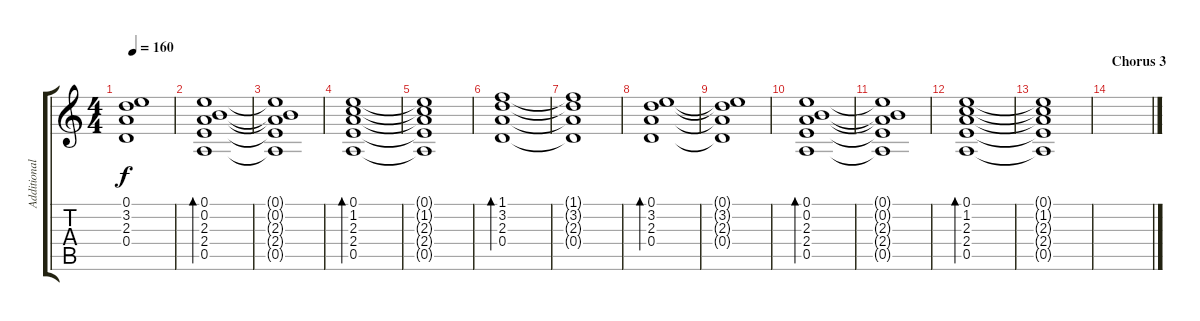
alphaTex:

\track ("Additional Guitar" "Additional") {instrument electricguitarjazz}
\staff {score tabs}
\tuning (E4 B3 G3 D3 A2 E2) {hide}
\ts (4 4)
\tempo 160
\clef g2
\ks c
(0.1{t} 3.2{t} 2.3{t} 0.4{t}).1{dy f} |
(0.1 0.2 2.3 2.4 0.5).1{bd 480} |
(0.1{t} 0.2{t} 2.3{t} 2.4{t} 0.5{t}).1 |
(0.1 1.2 2.3 2.4 0.5).1{bd 480} |
(0.1{t} 1.2{t} 2.3{t} 2.4{t} 0.5{t}).1 |
(1.1 3.2 2.3 0.4).1{bd 480} |
(1.1{t} 3.2{t} 2.3{t} 0.4{t}).1 |
(0.1 3.2 2.3 0.4).1{bd 480} |
(0.1{t} 3.2{t} 2.3{t} 0.4{t}).1 |
(0.1 0.2 2.3 2.4 0.5).1{bd 480} |
(0.1{t} 0.2{t} 2.3{t} 2.4{t} 0.5{t}).1 |
(0.1 1.2 2.3 2.4 0.5).1{bd 480} |
(0.1{t} 1.2{t} 2.3{t} 2.4{t} 0.5{t}).1 |
\section ("" "Chorus 3")
